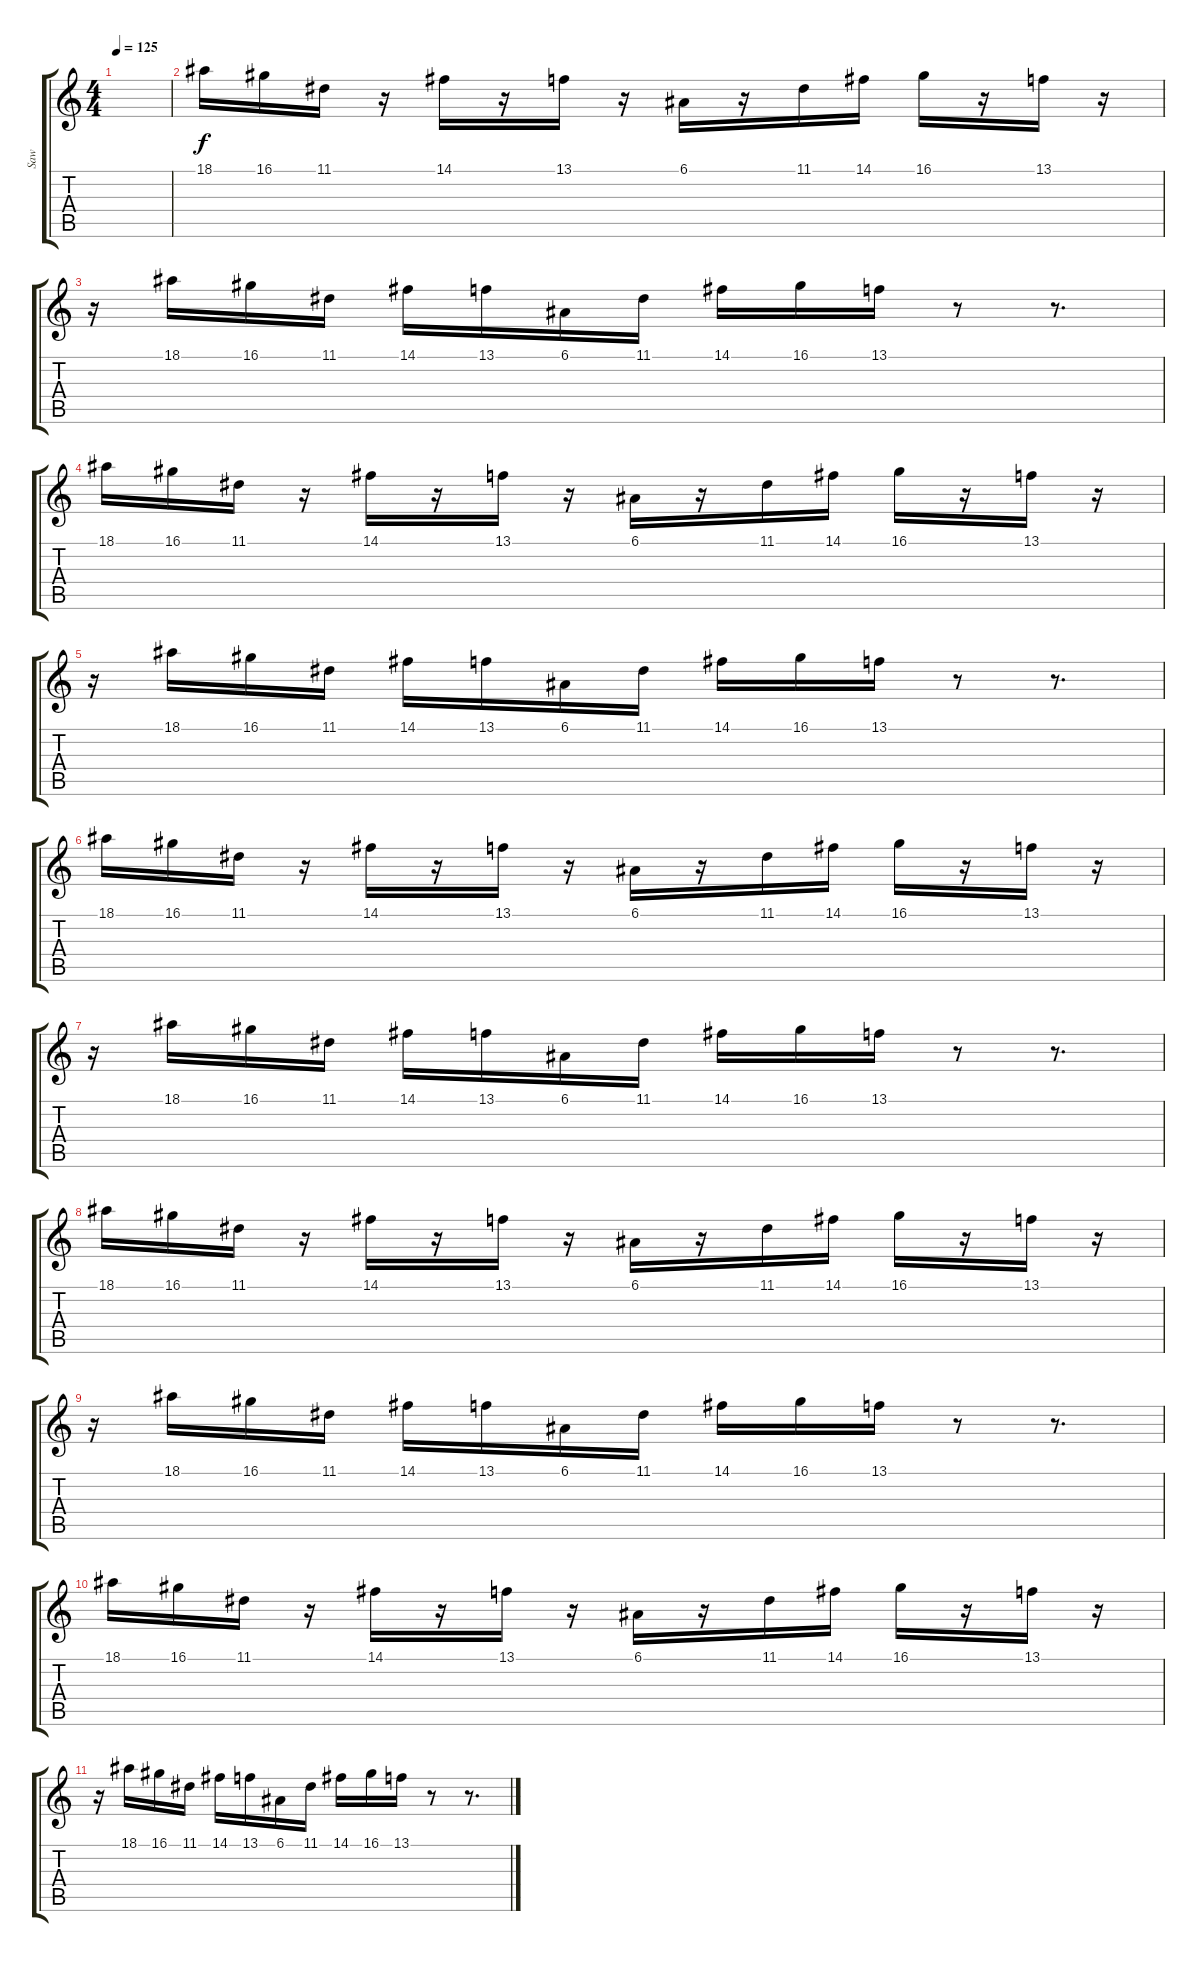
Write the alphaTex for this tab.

\track ("Saw" "Saw") {instrument lead2sawtooth}
\staff {score tabs}
\tuning (E4 B3 G3 D3 A2 E2) {hide}
\ts (4 4)
\tempo 125
\clef g2
\ks c
|
18.1.16 16.1.16 11.1.16 r.16 14.1.16 r.16 13.1.16 r.16 6.1.16 r.16 11.1.16 14.1.16 16.1.16 r.16 13.1.16 r.16 |
r.16 18.1.16 16.1.16 11.1.16 14.1.16 13.1.16 6.1.16 11.1.16 14.1.16 16.1.16 13.1.16 r.8 r.8{d} |
18.1.16 16.1.16 11.1.16 r.16 14.1.16 r.16 13.1.16 r.16 6.1.16 r.16 11.1.16 14.1.16 16.1.16 r.16 13.1.16 r.16 |
r.16 18.1.16 16.1.16 11.1.16 14.1.16 13.1.16 6.1.16 11.1.16 14.1.16 16.1.16 13.1.16 r.8 r.8{d} |
18.1.16 16.1.16 11.1.16 r.16 14.1.16 r.16 13.1.16 r.16 6.1.16 r.16 11.1.16 14.1.16 16.1.16 r.16 13.1.16 r.16 |
r.16 18.1.16 16.1.16 11.1.16 14.1.16 13.1.16 6.1.16 11.1.16 14.1.16 16.1.16 13.1.16 r.8 r.8{d} |
18.1.16 16.1.16 11.1.16 r.16 14.1.16 r.16 13.1.16 r.16 6.1.16 r.16 11.1.16 14.1.16 16.1.16 r.16 13.1.16 r.16 |
r.16 18.1.16 16.1.16 11.1.16 14.1.16 13.1.16 6.1.16 11.1.16 14.1.16 16.1.16 13.1.16 r.8 r.8{d} |
18.1.16 16.1.16 11.1.16 r.16 14.1.16 r.16 13.1.16 r.16 6.1.16 r.16 11.1.16 14.1.16 16.1.16 r.16 13.1.16 r.16 |
r.16 18.1.16 16.1.16 11.1.16 14.1.16 13.1.16 6.1.16 11.1.16 14.1.16 16.1.16 13.1.16 r.8 r.8{d}
